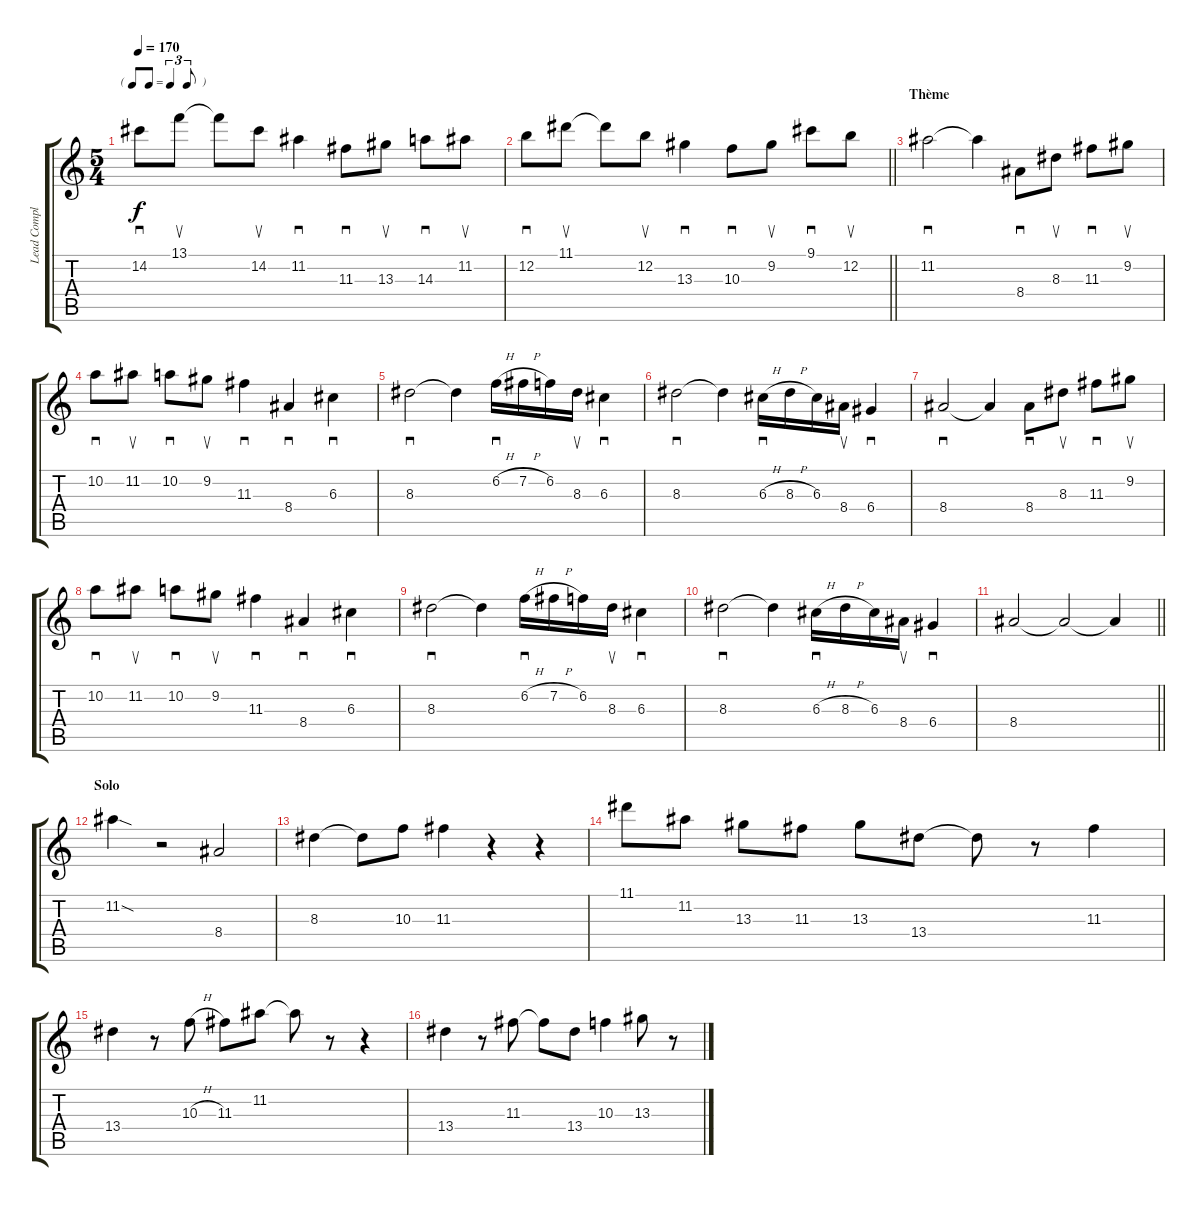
\track ("Lead Complet" "Lead Compl") {instrument electricguitarjazz}
\staff {score tabs}
\tuning (E4 B3 G3 D3 A2 E2) {hide}
\ts (5 4)
\tf triplet8th
\tempo 170
\clef g2
\ks c
14.2.8{sd dy f} 13.1.8{su} 13.1{t}.8 14.2.8{su} 11.2.4{sd} 11.3.8{sd} 13.3.8{su} 14.3.8{sd} 11.2.8{su} |
\barLineRight lightlight
12.2.8{sd} 11.1.8{su} 11.1{t}.8 12.2.8{su} 13.3.4{sd} 10.3.8{sd} 9.2.8{su} 9.1.8{sd} 12.2.8{su} |
\section ("" "Thème")
11.2.2{sd} 11.2{t}.4 8.4.8{sd} 8.3.8{su} 11.3.8{sd} 9.2.8{su} |
10.2.8{sd} 11.2.8{su} 10.2.8{sd} 9.2.8{su} 11.3.4{sd} 8.4.4{sd} 6.3.4{sd} |
8.3.2{sd} 8.3{t}.4 6.2{h}.16{sd} 7.2{h}.16 6.2.16 8.3.16{su} 6.3.4{sd} |
8.3.2{sd} 8.3{t}.4 6.3{h}.16{sd} 8.3{h}.16 6.3.16 8.4.16{su} 6.4.4{sd} |
8.4.2{sd} 8.4{t}.4 8.4.8{sd} 8.3.8{su} 11.3.8{sd} 9.2.8{su} |
10.2.8{sd} 11.2.8{su} 10.2.8{sd} 9.2.8{su} 11.3.4{sd} 8.4.4{sd} 6.3.4{sd} |
8.3.2{sd} 8.3{t}.4 6.2{h}.16{sd} 7.2{h}.16 6.2.16 8.3.16{su} 6.3.4{sd} |
8.3.2{sd} 8.3{t}.4 6.3{h}.16{sd} 8.3{h}.16 6.3.16 8.4.16{su} 6.4.4{sd} |
\barLineRight lightlight
8.4.2 8.4{t}.2 8.4{t}.4 |
\section ("" "Solo")
11.2{sod}.4 r.2 8.4.2 |
8.3.4 8.3{t}.8 10.3.8 11.3.4 r.4 r.4 |
11.1.8 11.2.8 13.3.8 11.3.8 13.3.8 13.4.8 13.4{t}.8 r.8 11.3.4 |
13.4.4 r.8 10.3{h}.8 11.3.8 11.2.8 11.2{t}.8 r.8 r.4 |
13.4.4 r.8 11.3.8 11.3{t}.8 13.4.8 10.3.4 13.3.8 r.8
